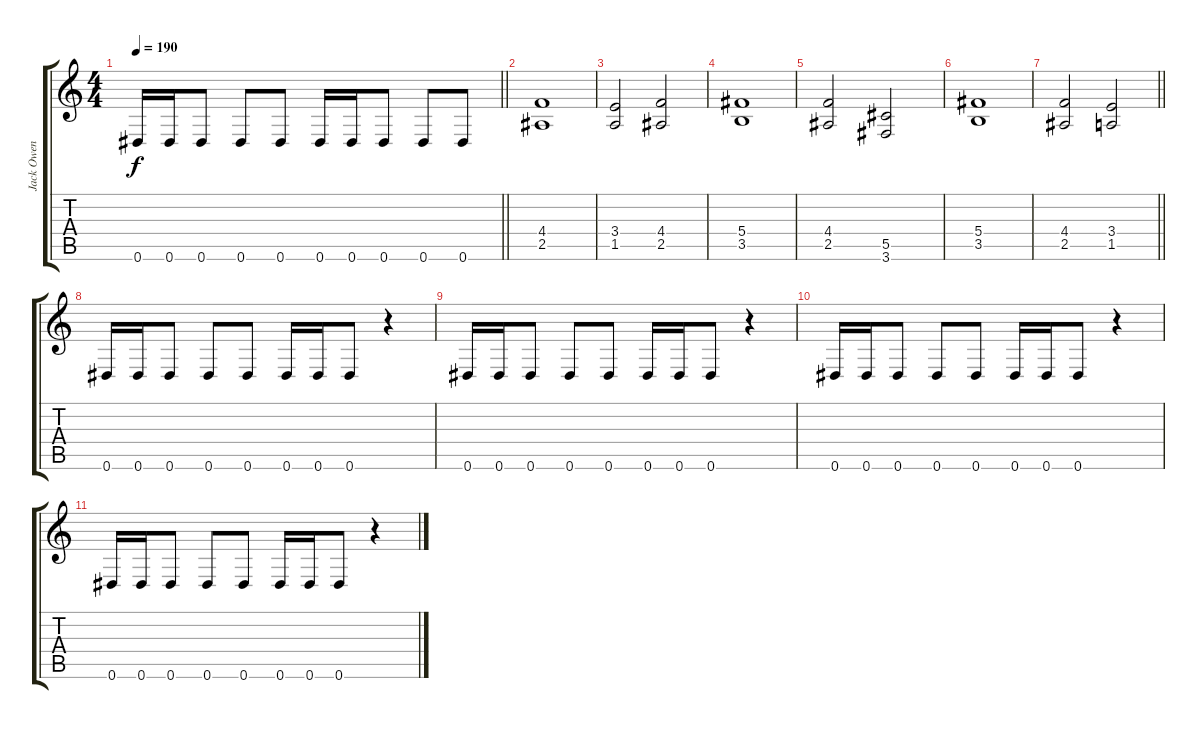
\track ("Jack Owen" "Jack Owen") {instrument overdrivenguitar}
\staff {score tabs}
\tuning (Eb4 Bb3 Gb3 Db3 Ab2 Eb2) {hide}
\ts (4 4)
\tempo 190
\clef g2
\barLineRight lightlight
\ks c
0.6.16{dy f} 0.6.16 0.6.8 0.6.8 0.6.8 0.6.16 0.6.16 0.6.8 0.6.8 0.6.8 |
(4.4 2.5).1 |
(3.4 1.5).2 (4.4 2.5).2 |
(5.4 3.5).1 |
(4.4 2.5).2 (5.5 3.6).2 |
(5.4 3.5).1 |
\barLineRight lightlight
(4.4 2.5).2 (3.4 1.5).2 |
0.6.16 0.6.16 0.6.8 0.6.8 0.6.8 0.6.16 0.6.16 0.6.8 r.4 |
0.6.16 0.6.16 0.6.8 0.6.8 0.6.8 0.6.16 0.6.16 0.6.8 r.4 |
0.6.16 0.6.16 0.6.8 0.6.8 0.6.8 0.6.16 0.6.16 0.6.8 r.4 |
0.6.16 0.6.16 0.6.8 0.6.8 0.6.8 0.6.16 0.6.16 0.6.8 r.4
